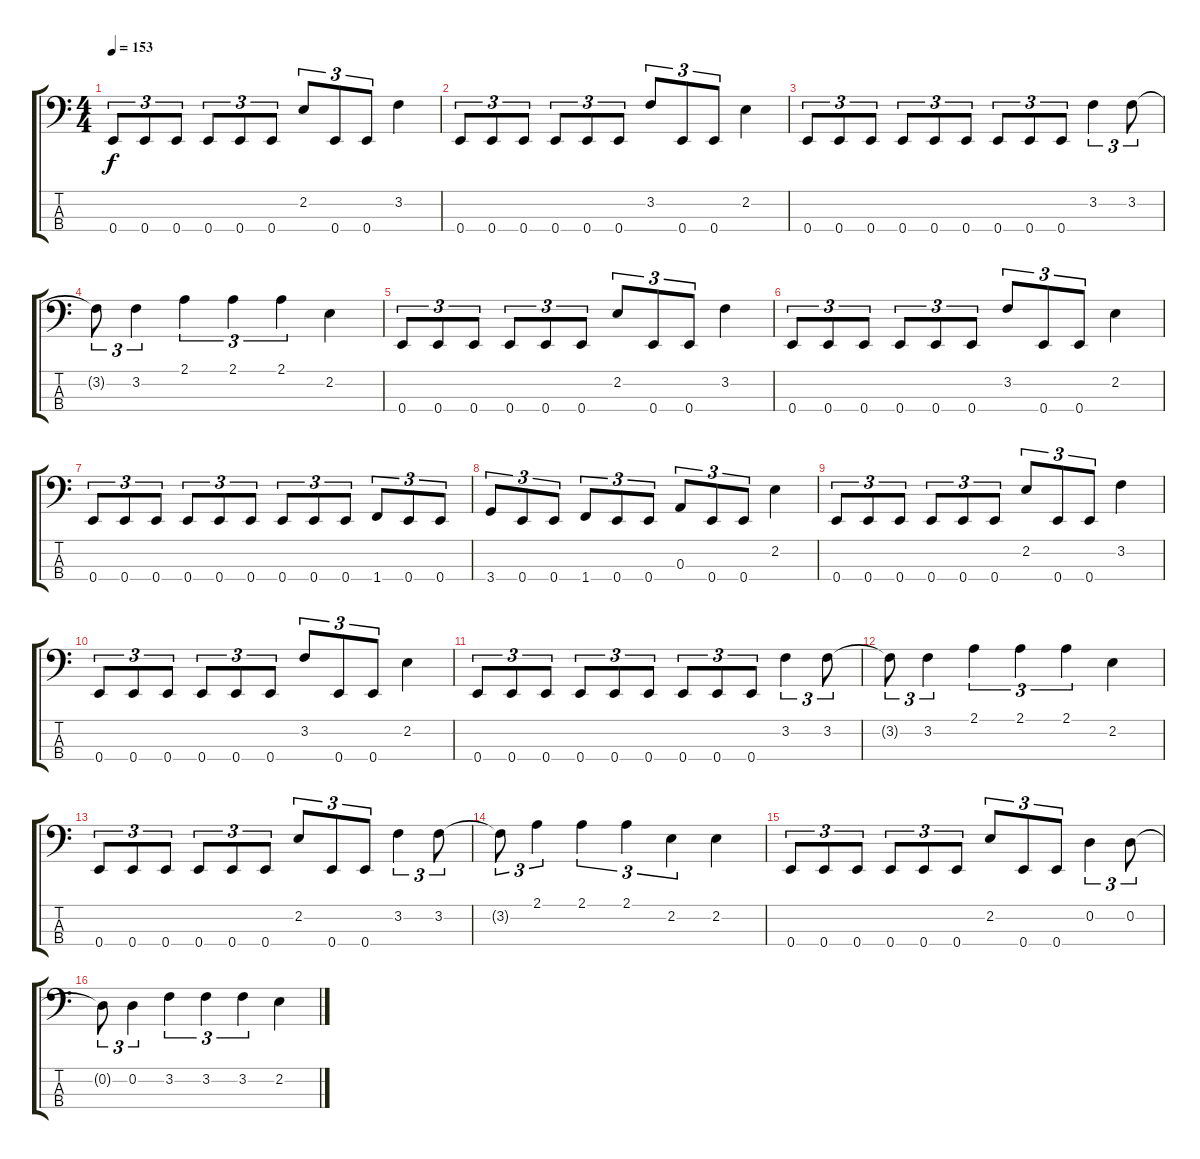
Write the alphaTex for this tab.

\track "" {instrument electricbasspick}
\staff {score tabs}
\tuning (G2 D2 A1 E1) {hide}
\ts (4 4)
\tempo 153
\clef f4
\ks c
0.4.8{tu (3 2) dy f} 0.4.8{tu (3 2)} 0.4.8{tu (3 2)} 0.4.8{tu (3 2)} 0.4.8{tu (3 2)} 0.4.8{tu (3 2)} 2.2.8{tu (3 2)} 0.4.8{tu (3 2)} 0.4.8{tu (3 2)} 3.2.4 |
0.4.8{tu (3 2)} 0.4.8{tu (3 2)} 0.4.8{tu (3 2)} 0.4.8{tu (3 2)} 0.4.8{tu (3 2)} 0.4.8{tu (3 2)} 3.2.8{tu (3 2)} 0.4.8{tu (3 2)} 0.4.8{tu (3 2)} 2.2.4 |
0.4.8{tu (3 2)} 0.4.8{tu (3 2)} 0.4.8{tu (3 2)} 0.4.8{tu (3 2)} 0.4.8{tu (3 2)} 0.4.8{tu (3 2)} 0.4.8{tu (3 2)} 0.4.8{tu (3 2)} 0.4.8{tu (3 2)} 3.2.4{tu (3 2)} 3.2.8{tu (3 2)} |
3.2{t}.8{tu (3 2)} 3.2.4{tu (3 2)} 2.1.4{tu (3 2)} 2.1.4{tu (3 2)} 2.1.4{tu (3 2)} 2.2.4 |
0.4.8{tu (3 2)} 0.4.8{tu (3 2)} 0.4.8{tu (3 2)} 0.4.8{tu (3 2)} 0.4.8{tu (3 2)} 0.4.8{tu (3 2)} 2.2.8{tu (3 2)} 0.4.8{tu (3 2)} 0.4.8{tu (3 2)} 3.2.4 |
0.4.8{tu (3 2)} 0.4.8{tu (3 2)} 0.4.8{tu (3 2)} 0.4.8{tu (3 2)} 0.4.8{tu (3 2)} 0.4.8{tu (3 2)} 3.2.8{tu (3 2)} 0.4.8{tu (3 2)} 0.4.8{tu (3 2)} 2.2.4 |
0.4.8{tu (3 2)} 0.4.8{tu (3 2)} 0.4.8{tu (3 2)} 0.4.8{tu (3 2)} 0.4.8{tu (3 2)} 0.4.8{tu (3 2)} 0.4.8{tu (3 2)} 0.4.8{tu (3 2)} 0.4.8{tu (3 2)} 1.4.8{tu (3 2)} 0.4.8{tu (3 2)} 0.4.8{tu (3 2)} |
3.4.8{tu (3 2)} 0.4.8{tu (3 2)} 0.4.8{tu (3 2)} 1.4.8{tu (3 2)} 0.4.8{tu (3 2)} 0.4.8{tu (3 2)} 0.3.8{tu (3 2)} 0.4.8{tu (3 2)} 0.4.8{tu (3 2)} 2.2.4 |
0.4.8{tu (3 2)} 0.4.8{tu (3 2)} 0.4.8{tu (3 2)} 0.4.8{tu (3 2)} 0.4.8{tu (3 2)} 0.4.8{tu (3 2)} 2.2.8{tu (3 2)} 0.4.8{tu (3 2)} 0.4.8{tu (3 2)} 3.2.4 |
0.4.8{tu (3 2)} 0.4.8{tu (3 2)} 0.4.8{tu (3 2)} 0.4.8{tu (3 2)} 0.4.8{tu (3 2)} 0.4.8{tu (3 2)} 3.2.8{tu (3 2)} 0.4.8{tu (3 2)} 0.4.8{tu (3 2)} 2.2.4 |
0.4.8{tu (3 2)} 0.4.8{tu (3 2)} 0.4.8{tu (3 2)} 0.4.8{tu (3 2)} 0.4.8{tu (3 2)} 0.4.8{tu (3 2)} 0.4.8{tu (3 2)} 0.4.8{tu (3 2)} 0.4.8{tu (3 2)} 3.2.4{tu (3 2)} 3.2.8{tu (3 2)} |
3.2{t}.8{tu (3 2)} 3.2.4{tu (3 2)} 2.1.4{tu (3 2)} 2.1.4{tu (3 2)} 2.1.4{tu (3 2)} 2.2.4 |
0.4.8{tu (3 2)} 0.4.8{tu (3 2)} 0.4.8{tu (3 2)} 0.4.8{tu (3 2)} 0.4.8{tu (3 2)} 0.4.8{tu (3 2)} 2.2.8{tu (3 2)} 0.4.8{tu (3 2)} 0.4.8{tu (3 2)} 3.2.4{tu (3 2)} 3.2.8{tu (3 2)} |
3.2{t}.8{tu (3 2)} 2.1.4{tu (3 2)} 2.1.4{tu (3 2)} 2.1.4{tu (3 2)} 2.2.4{tu (3 2)} 2.2.4 |
0.4.8{tu (3 2)} 0.4.8{tu (3 2)} 0.4.8{tu (3 2)} 0.4.8{tu (3 2)} 0.4.8{tu (3 2)} 0.4.8{tu (3 2)} 2.2.8{tu (3 2)} 0.4.8{tu (3 2)} 0.4.8{tu (3 2)} 0.2.4{tu (3 2)} 0.2.8{tu (3 2)} |
0.2{t}.8{tu (3 2)} 0.2.4{tu (3 2)} 3.2.4{tu (3 2)} 3.2.4{tu (3 2)} 3.2.4{tu (3 2)} 2.2.4
